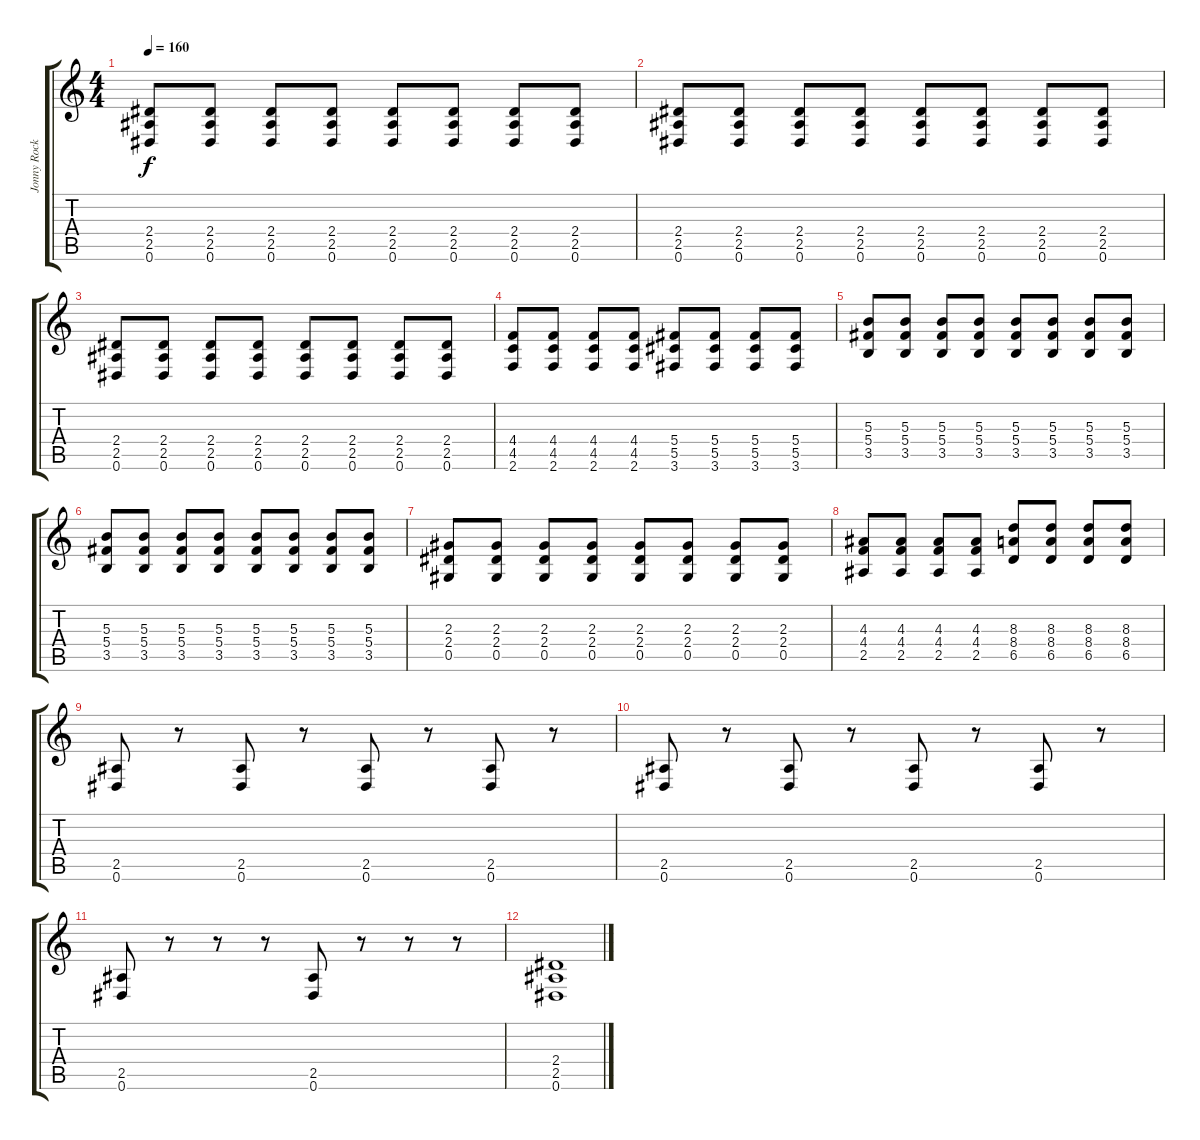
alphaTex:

\track ("Jonny Rocker" "Jonny Rock") {instrument distortionguitar}
\staff {score tabs}
\tuning (Eb4 Bb3 Gb3 Db3 Ab2 Eb2) {hide}
\ts (4 4)
\tempo 160
\clef g2
\ks c
(2.4 2.5 0.6).8{dy f} (2.4 2.5 0.6).8 (2.4 2.5 0.6).8 (2.4 2.5 0.6).8 (2.4 2.5 0.6).8 (2.4 2.5 0.6).8 (2.4 2.5 0.6).8 (2.4 2.5 0.6).8 |
(2.4 2.5 0.6).8 (2.4 2.5 0.6).8 (2.4 2.5 0.6).8 (2.4 2.5 0.6).8 (2.4 2.5 0.6).8 (2.4 2.5 0.6).8 (2.4 2.5 0.6).8 (2.4 2.5 0.6).8 |
(2.4 2.5 0.6).8 (2.4 2.5 0.6).8 (2.4 2.5 0.6).8 (2.4 2.5 0.6).8 (2.4 2.5 0.6).8 (2.4 2.5 0.6).8 (2.4 2.5 0.6).8 (2.4 2.5 0.6).8 |
(4.4 4.5 2.6).8 (4.4 4.5 2.6).8 (4.4 4.5 2.6).8 (4.4 4.5 2.6).8 (5.4 5.5 3.6).8 (5.4 5.5 3.6).8 (5.4 5.5 3.6).8 (5.4 5.5 3.6).8 |
(5.3 5.4 3.5).8 (5.3 5.4 3.5).8 (5.3 5.4 3.5).8 (5.3 5.4 3.5).8 (5.3 5.4 3.5).8 (5.3 5.4 3.5).8 (5.3 5.4 3.5).8 (5.3 5.4 3.5).8 |
(5.3 5.4 3.5).8 (5.3 5.4 3.5).8 (5.3 5.4 3.5).8 (5.3 5.4 3.5).8 (5.3 5.4 3.5).8 (5.3 5.4 3.5).8 (5.3 5.4 3.5).8 (5.3 5.4 3.5).8 |
(2.3 2.4 0.5).8 (2.3 2.4 0.5).8 (2.3 2.4 0.5).8 (2.3 2.4 0.5).8 (2.3 2.4 0.5).8 (2.3 2.4 0.5).8 (2.3 2.4 0.5).8 (2.3 2.4 0.5).8 |
(4.3 4.4 2.5).8 (4.3 4.4 2.5).8 (4.3 4.4 2.5).8 (4.3 4.4 2.5).8 (8.3 8.4 6.5).8 (8.3 8.4 6.5).8 (8.3 8.4 6.5).8 (8.3 8.4 6.5).8 |
(2.5 0.6).8 r.8 (2.5 0.6).8 r.8 (2.5 0.6).8 r.8 (2.5 0.6).8 r.8 |
(2.5 0.6).8 r.8 (2.5 0.6).8 r.8 (2.5 0.6).8 r.8 (2.5 0.6).8 r.8 |
(2.5 0.6).8 r.8 r.8 r.8 (2.5 0.6).8 r.8 r.8 r.8 |
(2.4 2.5 0.6).1
